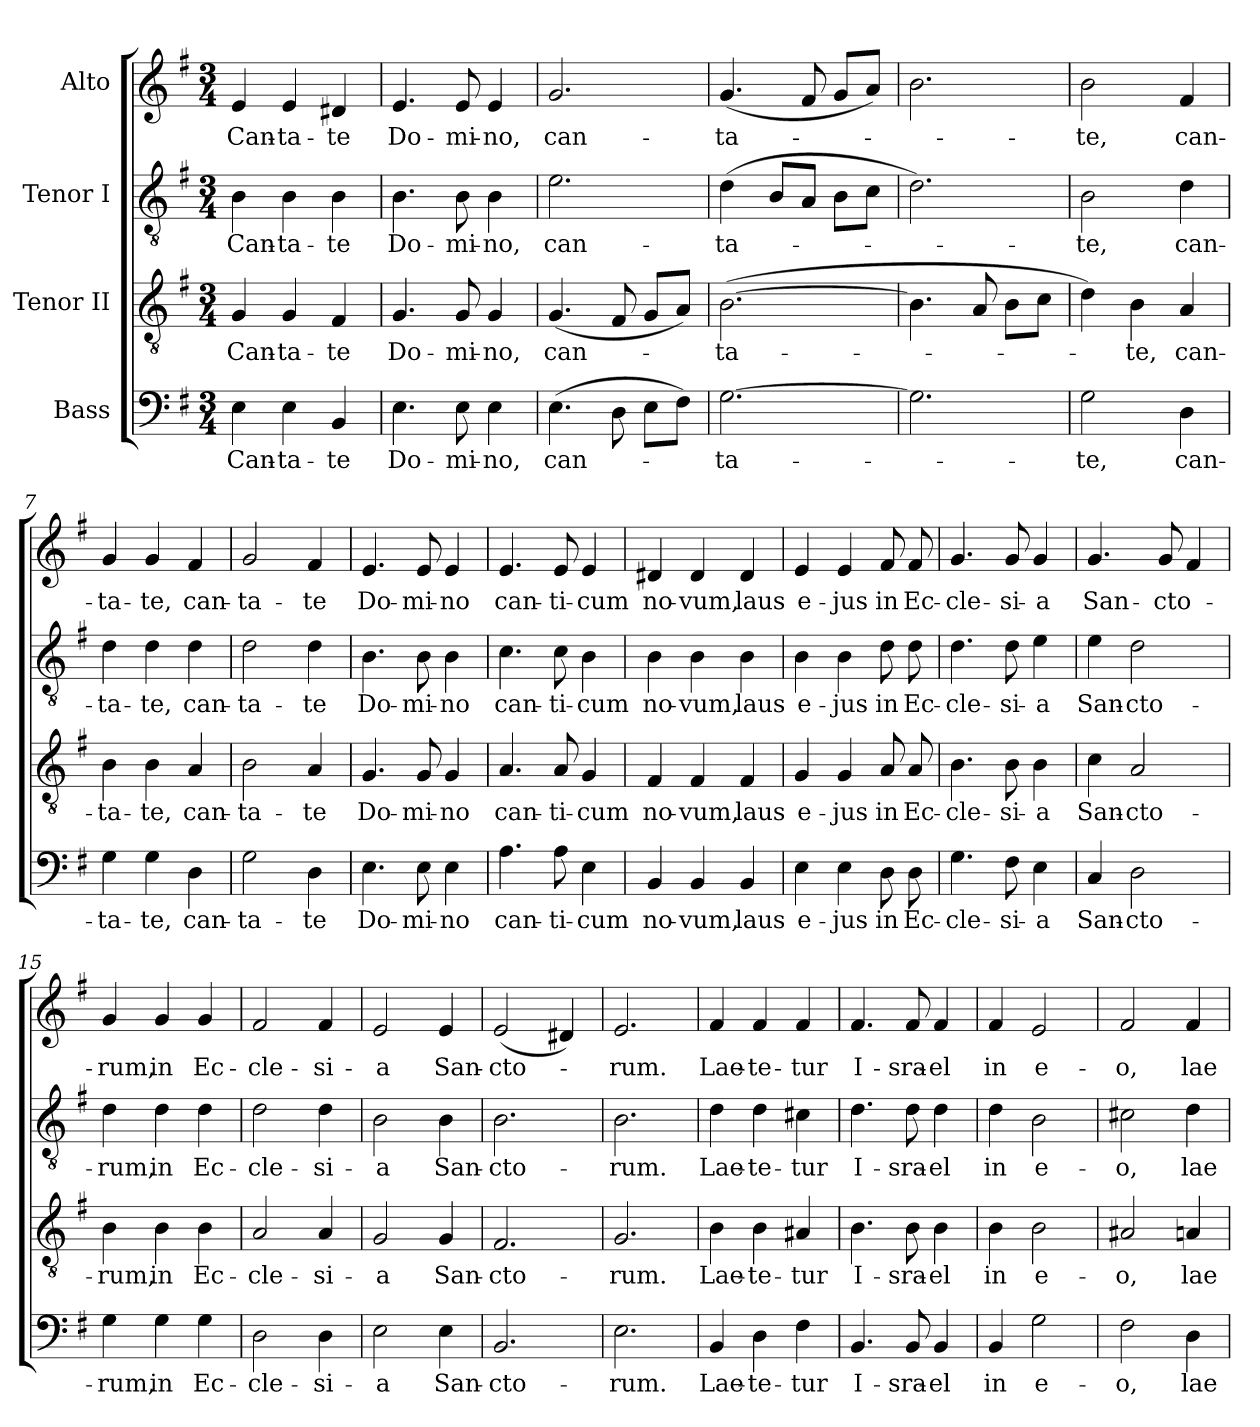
**kern	**text	**kern	**text	**kern	**text	**kern	**text
*part4	*part4	*part3	*part3	*part2	*part2	*part1	*part1
*staff4	*staff4	*staff3	*staff3	*staff2	*staff2	*staff1	*staff1
*I"Bass	*	*I"Tenor II	*	*I"Tenor I	*	*I"Alto	*
*clefF4	*	*clefGv2	*	*clefGv2	*	*clefG2	*
*k[f#]	*	*k[f#]	*	*k[f#]	*	*k[f#]	*
*G:	*	*G:	*	*G:	*	*G:	*
*M3/4	*	*M3/4	*	*M3/4	*	*M3/4	*
=1	=1	=1	=1	=1	=1	=1	=1
4E\	Can-	4G/	Can-	4B\	Can-	4e/	Can-
4E\	-ta-	4G/	-ta-	4B\	-ta-	4e/	-ta-
4BB/	-te	4F#/	-te	4B\	-te	4d#X/	-te
=2	=2	=2	=2	=2	=2	=2	=2
4.E\	Do-	4.G/	Do-	4.B\	Do-	4.e/	Do-
8E\	-mi-	8G/	-mi-	8B\	-mi-	8e/	-mi-
4E\	-no,	4G/	-no,	4B\	-no,	4e/	-no,
=3	=3	=3	=3	=3	=3	=3	=3
(4.E\	can-	(4.G/	can-	2.e\	can-	2.g/	can-
8D\	.	8F#/	.	.	.	.	.
8E\L	.	8G/L	.	.	.	.	.
8F#\J)	.	8A/J)	.	.	.	.	.
=4	=4	=4	=4	=4	=4	=4	=4
[2.G\	-ta-	([2.B\	-ta-	(4d\	-ta-	(4.g/	-ta-
.	.	.	.	8B/L	.	.	.
.	.	.	.	8A/J	.	8f#/	.
.	.	.	.	8B\L	.	8g/L	.
.	.	.	.	8c\J	.	8a/J)	.
=5	=5	=5	=5	=5	=5	=5	=5
2.G\]	.	4.B\]	.	2.d\)	.	2.b\	.
.	.	8A/	.	.	.	.	.
.	.	8B\L	.	.	.	.	.
.	.	8c\J	.	.	.	.	.
=6	=6	=6	=6	=6	=6	=6	=6
2G\	te,	4d\)	.	2B\	te,	2b\	-te,
.	.	4B\	-te,	.	.	.	.
4D\	can-	4A/	can-	4d\	can-	4f#/	can-
=7	=7	=7	=7	=7	=7	=7	=7
4G\	-ta-	4B\	-ta-	4d\	-ta-	4g/	-ta-
4G\	-te,	4B\	-te,	4d\	-te,	4g/	-te,
4D\	can-	4A/	can-	4d\	can-	4f#/	can-
!!LO:LB:g=z
=8	=8	=8	=8	=8	=8	=8	=8
2G\	-ta-	2B\	-ta-	2d\	-ta-	2g/	-ta-
4D\	-te	4A/	-te	4d\	-te	4f#/	-te
=9	=9	=9	=9	=9	=9	=9	=9
4.E\	Do-	4.G/	Do-	4.B\	Do-	4.e/	Do-
8E\	-mi-	8G/	-mi-	8B\	-mi-	8e/	-mi-
4E\	-no	4G/	-no	4B\	-no	4e/	-no
=10	=10	=10	=10	=10	=10	=10	=10
4.A\	can-	4.A/	can-	4.c\	can-	4.e/	can-
8A\	-ti-	8A/	-ti-	8c\	-ti-	8e/	-ti-
4E\	-cum	4G/	-cum	4B\	-cum	4e/	-cum
=11	=11	=11	=11	=11	=11	=11	=11
4BB/	no-	4F#/	no-	4B\	no-	4d#X/	-no-
4BB/	-vum,	4F#/	-vum,	4B\	-vum,	4d#/	vum,
4BB/	laus	4F#/	laus	4B\	laus	4d#/	laus
=12	=12	=12	=12	=12	=12	=12	=12
4E\	-e-	4G/	-e-	4B\	-e-	4e/	e-
4E\	jus	4G/	jus	4B\	jus	4e/	-jus
8D\	in	8A/	in	8d\	in	8f#/	in
8D\	Ec-	8A/	Ec-	8d\	Ec-	8f#/	Ec-
=13	=13	=13	=13	=13	=13	=13	=13
4.G\	-cle-	4.B\	-cle-	4.d\	-cle-	4.g/	-cle-
8F#\	-si-	8B\	-si-	8d\	-si-	8g/	-si-
4E\	-a	4B\	-a	4e\	-a	4g/	-a
=14	=14	=14	=14	=14	=14	=14	=14
4C/	-San-	4c\	-San-	4e\	San-	4.g/	San-
2D\	-cto-	2A/	-cto-	2d\	-cto-	.	.
.	.	.	.	.	.	8g/	-cto-
.	.	.	.	.	.	4f#/	.
!!LO:LB:g=z
=15	=15	=15	=15	=15	=15	=15	=15
4G\	-rum,	4B\	-rum,	4d\	-rum,	4g/	-rum,
4G\	in	4B\	in	4d\	in	4g/	in
4G\	Ec-	4B\	Ec-	4d\	Ec-	4g/	Ec-
=16	=16	=16	=16	=16	=16	=16	=16
2D\	-cle-	2A/	-cle-	2d\	-cle-	2f#/	-cle-
4D\	-si-	4A/	-si-	4d\	-si-	4f#/	-si-
=17	=17	=17	=17	=17	=17	=17	=17
2E\	-a	2G/	-a	2B\	-a	2e/	-a
4E\	San-	4G/	San-	4B\	San-	4e/	San-
=18	=18	=18	=18	=18	=18	=18	=18
2.BB/	-cto-	2.F#/	-cto-	2.B\	-cto-	(2e/	-cto-
.	.	.	.	.	.	4d#X/)	.
=19	=19	=19	=19	=19	=19	=19	=19
2.E\	-rum.	2.G/	-rum.	2.B\	-rum.	2.e/	-rum.
=20	=20	=20	=20	=20	=20	=20	=20
4BB/	Lae-	4B\	Lae-	4d\	Lae-	4f#/	Lae-
4D\	-te-	4B\	-te-	4d\	-te-	4f#/	-te-
4F#\	-tur	4A#X/	-tur	4c#X\	-tur	4f#/	-tur
=21	=21	=21	=21	=21	=21	=21	=21
4.BB/	I-	4.B\	I-	4.d\	I-	4.f#/	I-
8BB/	-sra-	8B\	-sra-	8d\	-sra-	8f#/	-sra-
4BB/	-el	4B\	-el	4d\	-el	4f#/	-el
=22	=22	=22	=22	=22	=22	=22	=22
4BB/	in	4B\	in	4d\	in	4f#/	in
2G\	e-	2B\	e-	2B\	e-	2e/	e-
!!LO:PB:g=z
=23	=23	=23	=23	=23	=23	=23	=23
2F#\	-o,	2A#X/	-o,	2c#X\	-o,	2f#/	-o,
4D\	lae-	4An/	lae-	4d\	lae-	4f#/	lae-
=	=	=	=	=	=	=	=
*-	*-	*-	*-	*-	*-	*-	*-
